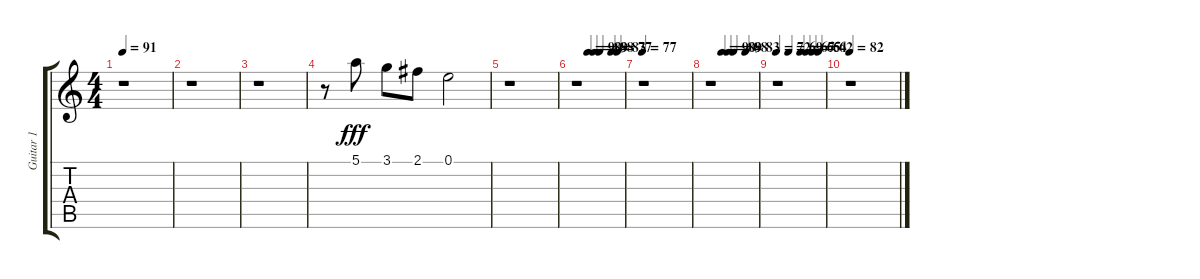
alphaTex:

\track ("Guitar 1" "Guitar 1") {instrument electricguitarclean}
\staff {score tabs}
\tuning (E4 B3 G3 D3 A2 E2) {hide}
\ts (4 4)
\tempo 91
\clef g2
\ks c
r.1{dy fff} |
r.1 |
r.1 |
r.8 5.1.8{volume 14} 3.1.8 2.1.8 0.1.2 |
r.1 |
\tempo (90 0.25)
\tempo (89 0.375)
\tempo (88 0.5)
\tempo (83 0.75)
\tempo (77 0.875)
r.1 |
\tempo 77
r.1 |
\tempo (90 0.25)
\tempo (89 0.375)
\tempo (88 0.5)
\tempo (83 0.75)
r.1 |
\tempo 72
\tempo (69 0.25)
\tempo (67 0.5)
\tempo (65 0.625)
\tempo (64 0.75)
\tempo (62 0.875)
r.1 |
\tempo 82
r.1
